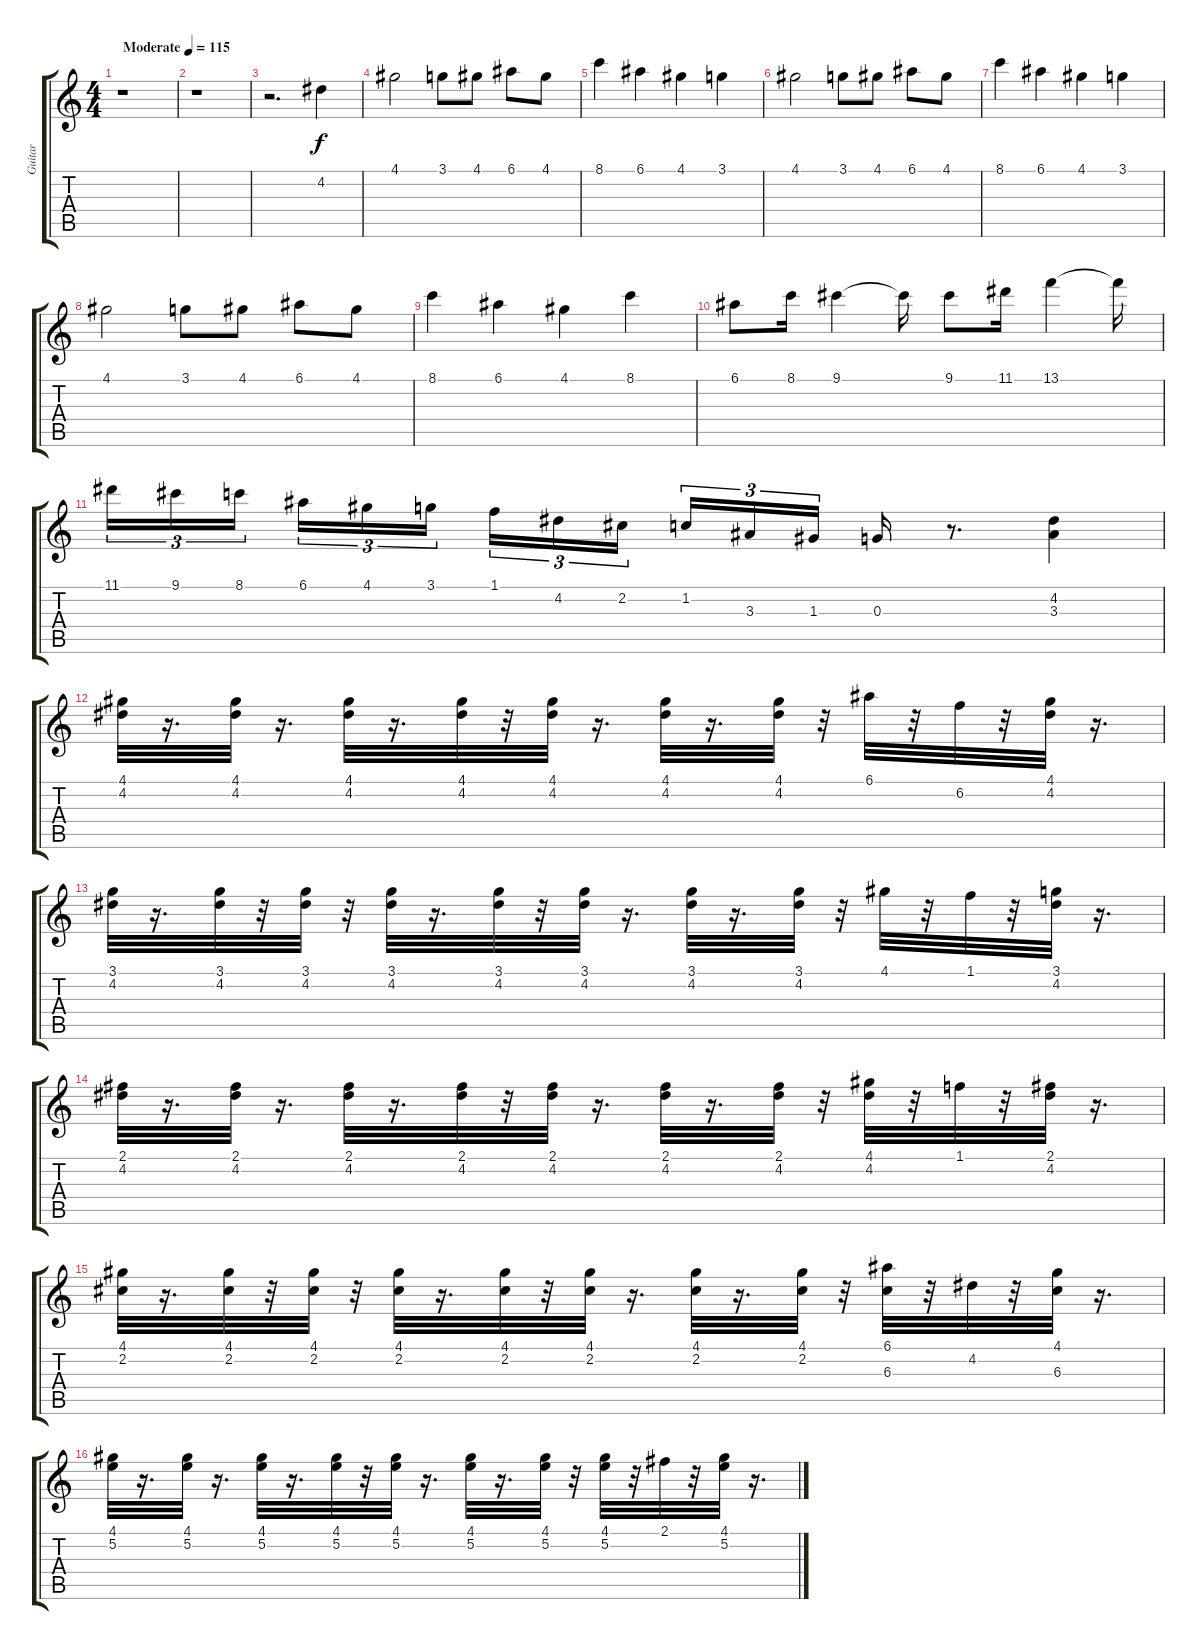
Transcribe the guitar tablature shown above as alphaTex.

\track ("Guitar" "Guitar") {instrument overdrivenguitar}
\staff {score tabs}
\tuning (E4 B3 G3 D3 A2 E2) {hide}
\ts (4 4)
\tempo (115 "Moderate")
\clef g2
\ks c
r.1{dy f instrument overdrivenguitar} |
r.1 |
r.2{d} 4.2.4 |
4.1.2 3.1.8 4.1.8 6.1.8 4.1.8 |
8.1.4 6.1.4 4.1.4 3.1.4 |
4.1.2 3.1.8 4.1.8 6.1.8 4.1.8 |
8.1.4 6.1.4 4.1.4 3.1.4 |
4.1.2 3.1.8 4.1.8 6.1.8 4.1.8 |
8.1.4 6.1.4 4.1.4 8.1.4 |
6.1.8 8.1.16 9.1.4 9.1{t}.16 9.1.8 11.1.16 13.1.4 13.1{t}.16 |
11.1.16{tu (3 2)} 9.1.16{tu (3 2)} 8.1.16{tu (3 2) beam splitsecondary} 6.1.16{tu (3 2)} 4.1.16{tu (3 2)} 3.1.16{tu (3 2)} 1.1.16{tu (3 2)} 4.2.16{tu (3 2)} 2.2.16{tu (3 2) beam splitsecondary} 1.2.16{tu (3 2)} 3.3.16{tu (3 2)} 1.3.16{tu (3 2)} 0.3.16 r.8{d} (4.2 3.3).4 |
(4.1 4.2).32{instrument electricguitarclean} r.16{d} (4.1 4.2).32 r.16{d} (4.1 4.2).32 r.16{d} (4.1 4.2).32 r.32 (4.1 4.2).32 r.16{d} (4.1 4.2).32 r.16{d} (4.1 4.2).32 r.32 6.1.32 r.32 6.2.32 r.32 (4.1 4.2).32 r.16{d} |
(3.1 4.2).32 r.16{d} (3.1 4.2).32 r.32 (3.1 4.2).32 r.32 (3.1 4.2).32 r.16{d} (3.1 4.2).32 r.32 (3.1 4.2).32 r.16{d} (3.1 4.2).32 r.16{d} (3.1 4.2).32 r.32 4.1.32 r.32 1.1.32 r.32 (3.1 4.2).32 r.16{d} |
(2.1 4.2).32 r.16{d} (2.1 4.2).32 r.16{d} (2.1 4.2).32 r.16{d} (2.1 4.2).32 r.32 (2.1 4.2).32 r.16{d} (2.1 4.2).32 r.16{d} (2.1 4.2).32 r.32 (4.1 4.2).32 r.32 1.1.32 r.32 (2.1 4.2).32 r.16{d} |
(4.1 2.2).32 r.16{d} (4.1 2.2).32 r.32 (4.1 2.2).32 r.32 (4.1 2.2).32 r.16{d} (4.1 2.2).32 r.32 (4.1 2.2).32 r.16{d} (4.1 2.2).32 r.16{d} (4.1 2.2).32 r.32 (6.1 6.3).32 r.32 4.2.32 r.32 (4.1 6.3).32 r.16{d} |
(4.1 5.2).32 r.16{d} (4.1 5.2).32 r.16{d} (4.1 5.2).32 r.16{d} (4.1 5.2).32 r.32 (4.1 5.2).32 r.16{d} (4.1 5.2).32 r.16{d} (4.1 5.2).32 r.32 (4.1 5.2).32 r.32 2.1.32 r.32 (4.1 5.2).32 r.16{d}
